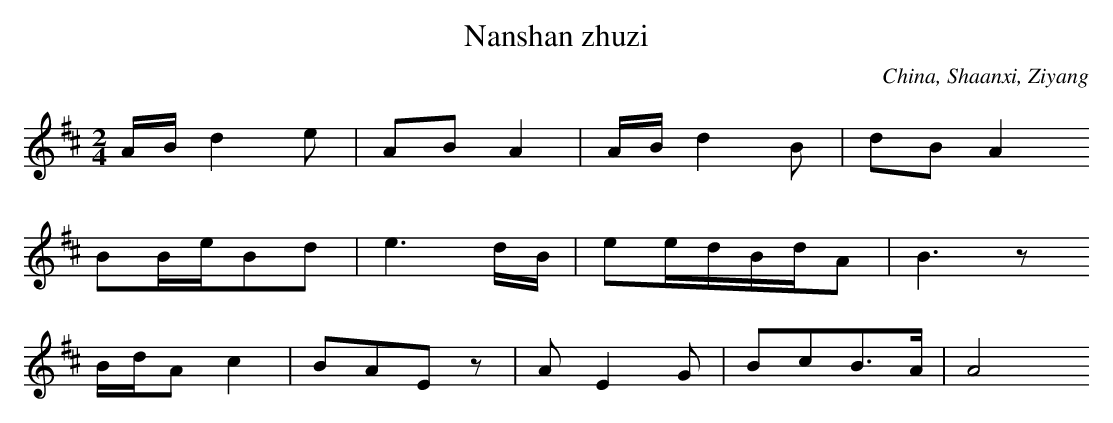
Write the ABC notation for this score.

X:1
T: Nanshan zhuzi
O: China, Shaanxi, Ziyang
M: 2/4
L: 1/16
K: D
ABd4e2 | A2B2A4 | ABd4B2 | d2B2A4
B2BeB2d2 | e6dB | e2edBdA2 | B6z2
BdA2c4 | B2A2E2z2 | A2E4G2 | B2c2B3A | A8
